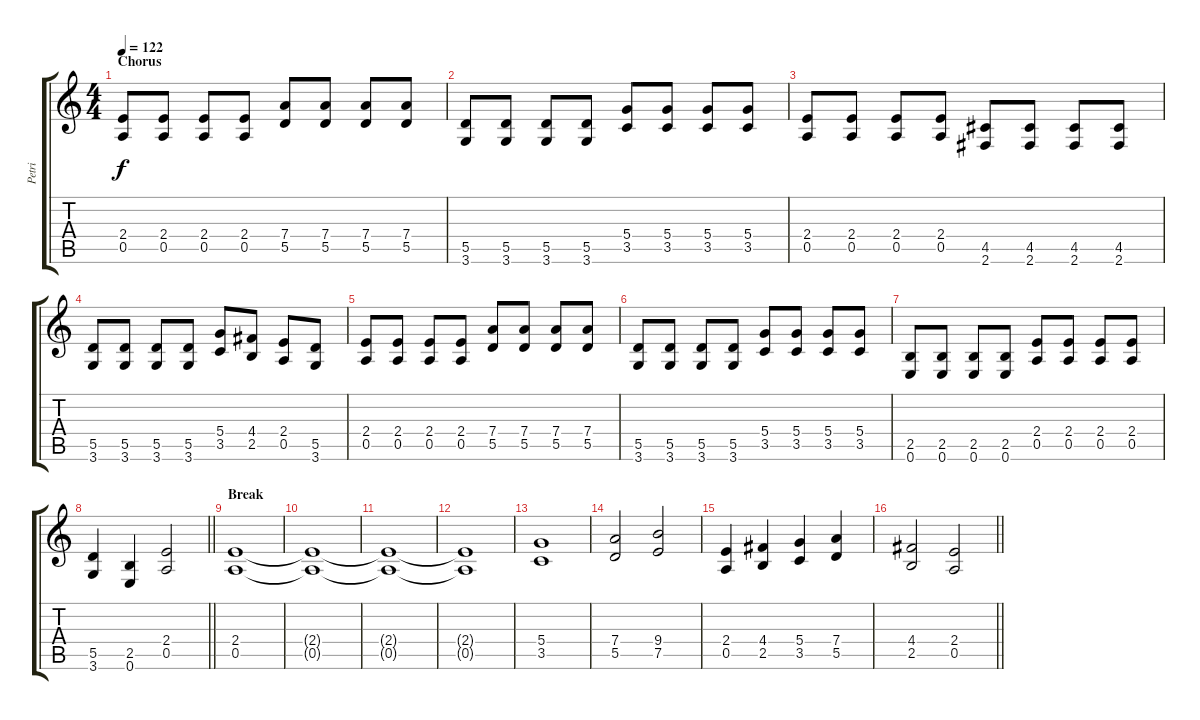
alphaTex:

\track ("Petri" "Petri") {instrument distortionguitar}
\staff {score tabs}
\tuning (E4 B3 G3 D3 A2 E2) {hide}
\ts (4 4)
\section ("" "Chorus")
\tempo 122
\clef g2
\ks c
(2.4 0.5).8{dy f} (2.4 0.5).8 (2.4 0.5).8 (2.4 0.5).8 (7.4 5.5).8 (7.4 5.5).8 (7.4 5.5).8 (7.4 5.5).8 |
(5.5 3.6).8 (5.5 3.6).8 (5.5 3.6).8 (5.5 3.6).8 (5.4 3.5).8 (5.4 3.5).8 (5.4 3.5).8 (5.4 3.5).8 |
(2.4 0.5).8 (2.4 0.5).8 (2.4 0.5).8 (2.4 0.5).8 (4.5 2.6).8 (4.5 2.6).8 (4.5 2.6).8 (4.5 2.6).8 |
(5.5 3.6).8 (5.5 3.6).8 (5.5 3.6).8 (5.5 3.6).8 (5.4 3.5).8 (4.4 2.5).8 (2.4 0.5).8 (5.5 3.6).8 |
(2.4 0.5).8 (2.4 0.5).8 (2.4 0.5).8 (2.4 0.5).8 (7.4 5.5).8 (7.4 5.5).8 (7.4 5.5).8 (7.4 5.5).8 |
(5.5 3.6).8 (5.5 3.6).8 (5.5 3.6).8 (5.5 3.6).8 (5.4 3.5).8 (5.4 3.5).8 (5.4 3.5).8 (5.4 3.5).8 |
(2.5 0.6).8 (2.5 0.6).8 (2.5 0.6).8 (2.5 0.6).8 (2.4 0.5).8 (2.4 0.5).8 (2.4 0.5).8 (2.4 0.5).8 |
\barLineRight lightlight
(5.5 3.6).4 (2.5 0.6).4 (2.4 0.5).2 |
\section ("" "Break")
(2.4 0.5).1 |
(2.4{t} 0.5{t}).1 |
(2.4{t} 0.5{t}).1 |
(2.4{t} 0.5{t}).1 |
(5.4 3.5).1 |
(7.4 5.5).2 (9.4 7.5).2 |
(2.4 0.5).4 (4.4 2.5).4 (5.4 3.5).4 (7.4 5.5).4 |
\barLineRight lightlight
(4.4 2.5).2 (2.4 0.5).2
